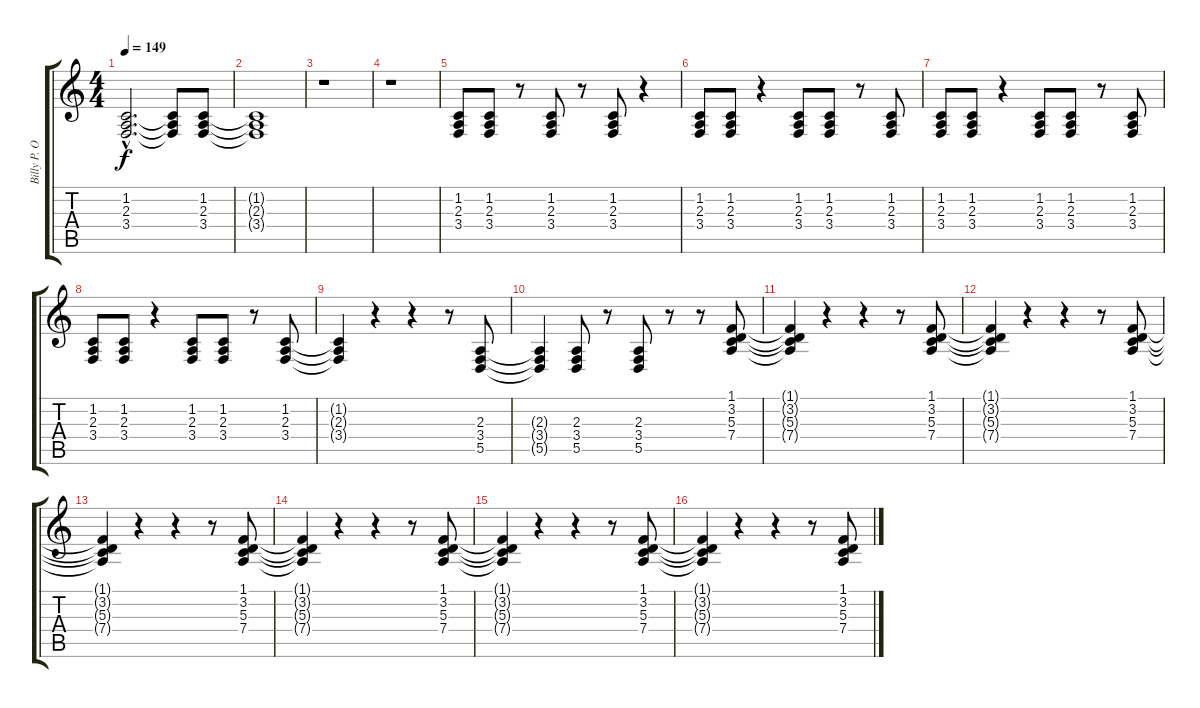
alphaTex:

\track ("Billy P. Organ" "Billy P. O") {instrument drawbarorgan}
\staff {score tabs}
\tuning (E4 B3 G3 D3 A2 E2) {hide}
\ts (4 4)
\tempo 149
\clef g2
\ks c
(1.2{hac t} 2.3{hac t} 3.4{hac t}).2{d dy f} (1.2{t} 2.3{t} 3.4{t}).8 (1.2 2.3 3.4).8 |
(1.2{t} 2.3{t} 3.4{t}).1 |
r.1 |
r.1 |
(1.2 2.3 3.4).8 (1.2 2.3 3.4).8 r.8 (1.2 2.3 3.4).8 r.8 (1.2 2.3 3.4).8 r.4 |
(1.2 2.3 3.4).8 (1.2 2.3 3.4).8 r.4 (1.2 2.3 3.4).8 (1.2 2.3 3.4).8 r.8 (1.2 2.3 3.4).8 |
(1.2 2.3 3.4).8 (1.2 2.3 3.4).8 r.4 (1.2 2.3 3.4).8 (1.2 2.3 3.4).8 r.8 (1.2 2.3 3.4).8 |
(1.2 2.3 3.4).8 (1.2 2.3 3.4).8 r.4 (1.2 2.3 3.4).8 (1.2 2.3 3.4).8 r.8 (1.2 2.3 3.4).8 |
(1.2{t} 2.3{t} 3.4{t}).4 r.4 r.4 r.8 (2.3 3.4 5.5).8 |
(2.3{t} 3.4{t} 5.5{t}).4 (2.3 3.4 5.5).8 r.8 (2.3 3.4 5.5).8 r.8 r.8 (1.1 3.2 5.3 7.4).8 |
(1.1{t} 3.2{t} 5.3{t} 7.4{t}).4 r.4 r.4 r.8 (1.1 3.2 5.3 7.4).8 |
(1.1{t} 3.2{t} 5.3{t} 7.4{t}).4 r.4 r.4 r.8 (1.1 3.2 5.3 7.4).8 |
(1.1{t} 3.2{t} 5.3{t} 7.4{t}).4 r.4 r.4 r.8 (1.1 3.2 5.3 7.4).8 |
(1.1{t} 3.2{t} 5.3{t} 7.4{t}).4 r.4 r.4 r.8 (1.1 3.2 5.3 7.4).8 |
(1.1{t} 3.2{t} 5.3{t} 7.4{t}).4 r.4 r.4 r.8 (1.1 3.2 5.3 7.4).8 |
(1.1{t} 3.2{t} 5.3{t} 7.4{t}).4 r.4 r.4 r.8 (1.1 3.2 5.3 7.4).8
